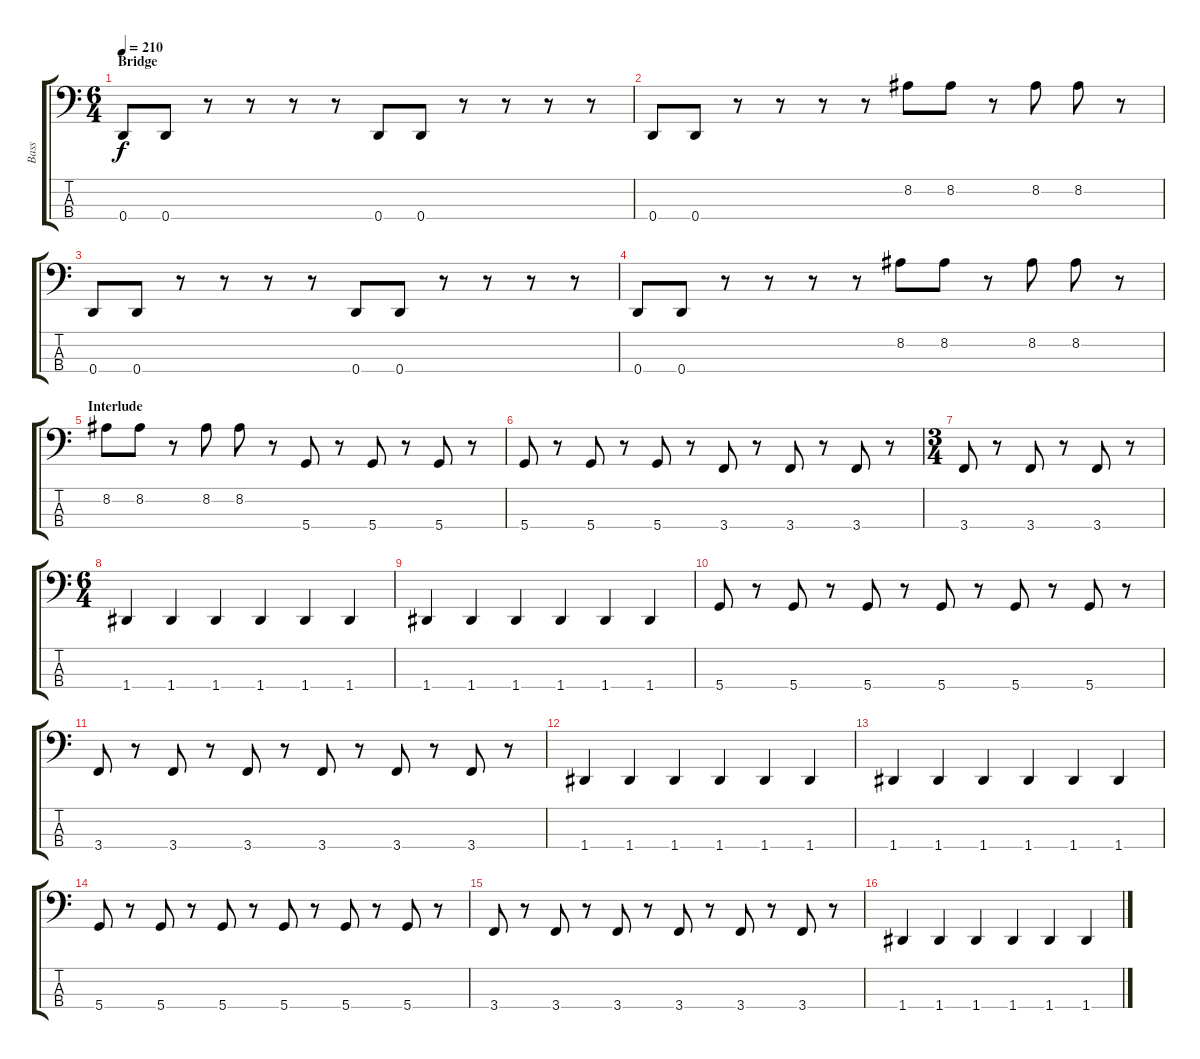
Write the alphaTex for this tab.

\track ("Bass" "Bass") {instrument electricbasspick}
\staff {score tabs}
\tuning (G2 D2 A1 D1) {hide}
\ts (6 4)
\section ("" "Bridge")
\tempo 210
\clef f4
\ks c
0.4.8{dy f} 0.4.8 r.8 r.8 r.8 r.8 0.4.8 0.4.8 r.8 r.8 r.8 r.8 |
0.4.8 0.4.8 r.8 r.8 r.8 r.8 8.2.8 8.2.8 r.8 8.2.8 8.2.8 r.8 |
0.4.8 0.4.8 r.8 r.8 r.8 r.8 0.4.8 0.4.8 r.8 r.8 r.8 r.8 |
0.4.8 0.4.8 r.8 r.8 r.8 r.8 8.2.8 8.2.8 r.8 8.2.8 8.2.8 r.8 |
\section ("" "Interlude")
8.2.8 8.2.8 r.8 8.2.8 8.2.8 r.8 5.4.8 r.8 5.4.8 r.8 5.4.8 r.8 |
5.4.8 r.8 5.4.8 r.8 5.4.8 r.8 3.4.8 r.8 3.4.8 r.8 3.4.8 r.8 |
\ts (3 4)
3.4.8 r.8 3.4.8 r.8 3.4.8 r.8 |
\ts (6 4)
1.4.4 1.4.4 1.4.4 1.4.4 1.4.4 1.4.4 |
1.4.4 1.4.4 1.4.4 1.4.4 1.4.4 1.4.4 |
5.4.8 r.8 5.4.8 r.8 5.4.8 r.8 5.4.8 r.8 5.4.8 r.8 5.4.8 r.8 |
3.4.8 r.8 3.4.8 r.8 3.4.8 r.8 3.4.8 r.8 3.4.8 r.8 3.4.8 r.8 |
1.4.4 1.4.4 1.4.4 1.4.4 1.4.4 1.4.4 |
1.4.4 1.4.4 1.4.4 1.4.4 1.4.4 1.4.4 |
5.4.8 r.8 5.4.8 r.8 5.4.8 r.8 5.4.8 r.8 5.4.8 r.8 5.4.8 r.8 |
3.4.8 r.8 3.4.8 r.8 3.4.8 r.8 3.4.8 r.8 3.4.8 r.8 3.4.8 r.8 |
1.4.4 1.4.4 1.4.4 1.4.4 1.4.4 1.4.4
